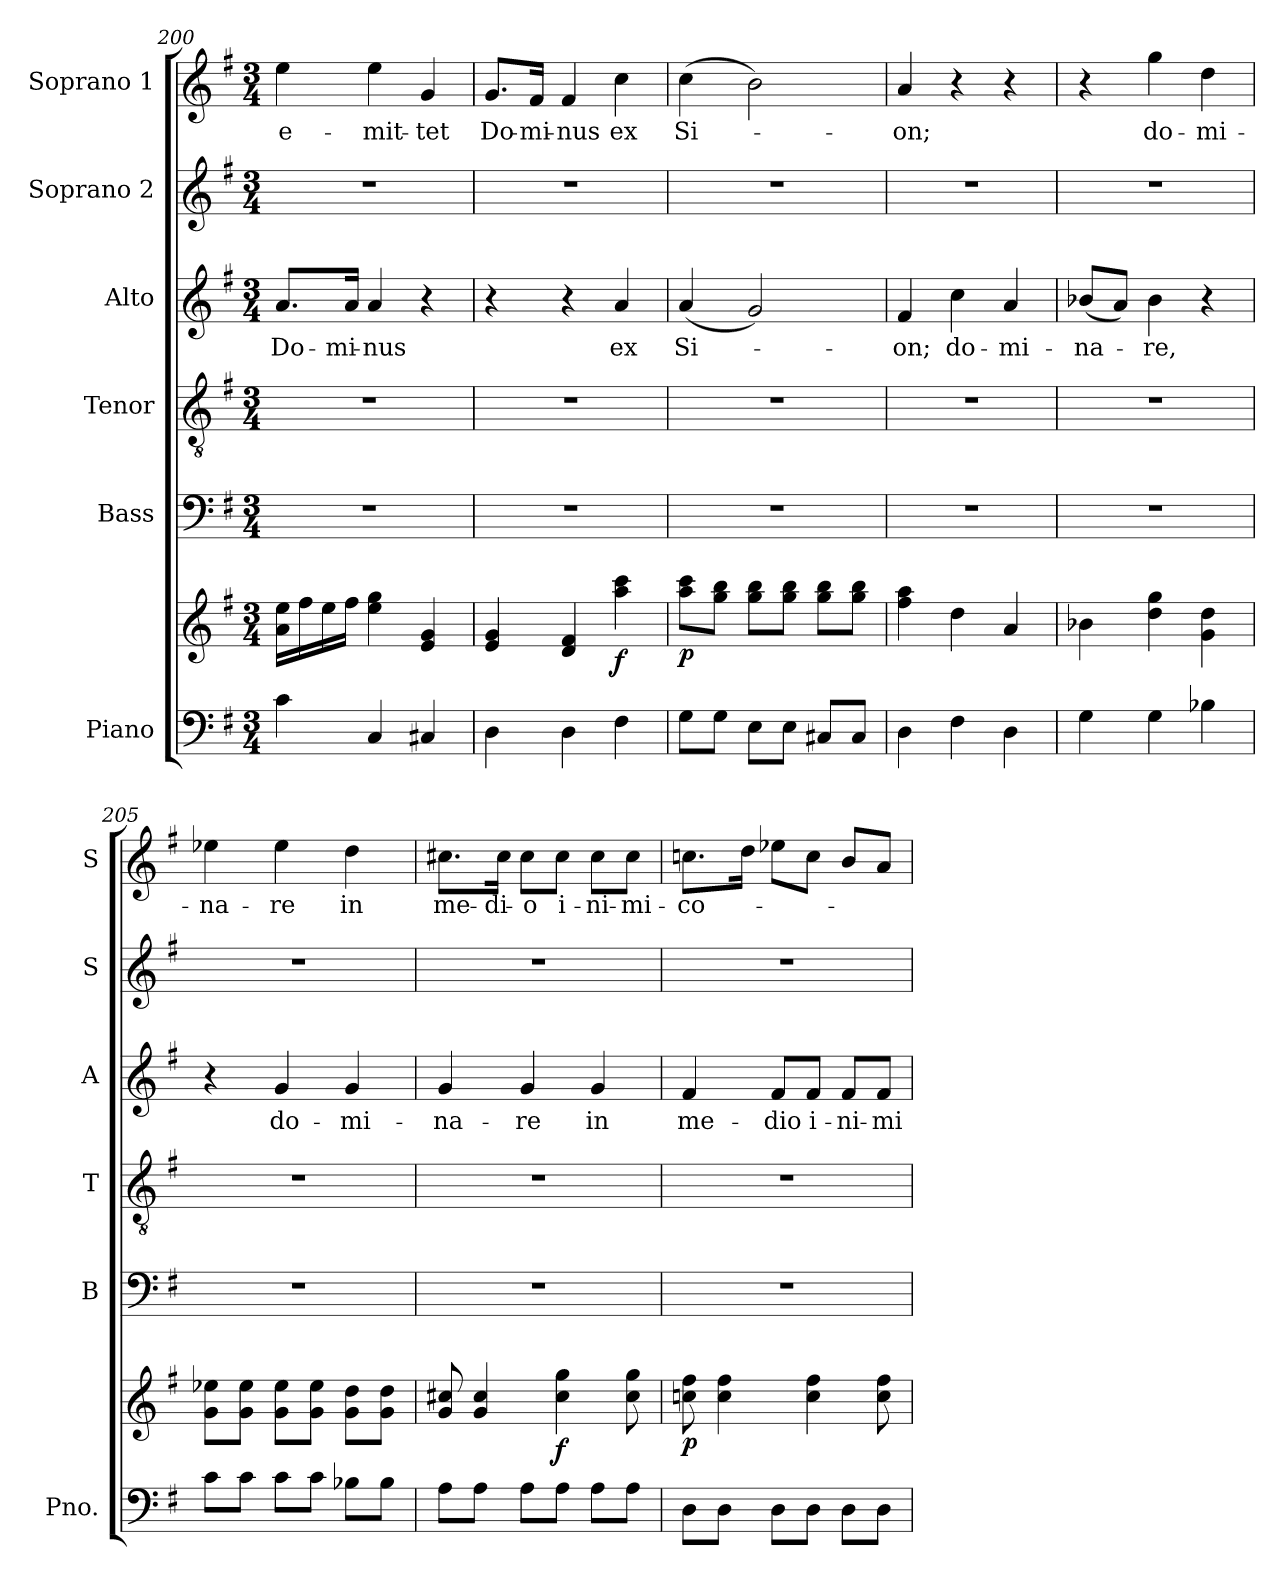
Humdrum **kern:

**kern	**kern	**dynam	**kern	**kern	**kern	**text	**kern	**kern	**text
*part6	*part6	*part6	*part5	*part4	*part3	*part3	*part2	*part1	*part1
*staff7	*staff6	*staff6/7	*staff5	*staff4	*staff3	*staff3	*staff2	*staff1	*staff1
*I"Piano	*	*	*I"Bass	*I"Tenor	*I"Alto	*	*I"Soprano 2	*I"Soprano 1	*
*I'Pno.	*	*	*I'B	*I'T	*I'A	*	*I'S	*I'S	*
*clefF4	*clefG2	*	*clefF4	*clefGv2	*clefG2	*	*clefG2	*clefG2	*
*k[f#]	*k[f#]	*	*k[f#]	*k[f#]	*k[f#]	*	*k[f#]	*k[f#]	*
*G:	*G:	*	*G:	*G:	*G:	*	*G:	*G:	*
*M3/4	*M3/4	*	*M3/4	*M3/4	*M3/4	*	*M3/4	*M3/4	*
=200	=200	=200	=200	=200	=200	=200	=200	=200	=200
!	!	!	!	!	!	!LO:LY:b	!	!	!LO:LY:b
4c\	16a\ 16ee\LL	.	2.r	2.r	8.a/L	Do-	2.r	4ee\	e-
.	16ff#\	.	.	.	.	.	.	.	.
.	16ee\	.	.	.	.	.	.	.	.
!	!	!	!	!	!	!LO:LY:b	!	!	!
.	16ff#\JJ	.	.	.	16a/Jk	-mi-	.	.	.
!	!	!	!	!	!	!LO:LY:b	!	!	!LO:LY:b
4C/	4ee\ 4gg\	.	.	.	4a/	-nus	.	4ee\	-mit-
!	!	!	!	!	!	!	!	!	!LO:LY:b
4C#X/	4e/ 4g/	.	.	.	4r	.	.	4g/	-tet
=201	=201	=201	=201	=201	=201	=201	=201	=201	=201
!	!	!	!	!	!	!	!	!	!LO:LY:b
4D\	4e/ 4g/	.	2.r	2.r	4r	.	2.r	8.g/L	Do-
!	!	!	!	!	!	!	!	!	!LO:LY:b
.	.	.	.	.	.	.	.	16f#/Jk	-mi-
!	!	!	!	!	!	!	!	!	!LO:LY:b
4D\	4d/ 4f#/	.	.	.	4r	.	.	4f#/	-nus
!	!	!LO:DY:b	!	!	!	!LO:LY:b	!	!	!LO:LY:b
4F#\	4aa\ 4ccc\	f	.	.	4a/	ex	.	4cc\	ex
=202	=202	=202	=202	=202	=202	=202	=202	=202	=202
!	!	!LO:DY:b	!	!	!	!LO:LY:b	!	!	!LO:LY:b
8G\L	8aa\ 8ccc\L	p	2.r	2.r	(<4a/	Si-	2.r	(4cc\	Si-
8G\J	8gg\ 8bb\J	.	.	.	.	.	.	.	.
8E\L	8gg\ 8bb\L	.	.	.	2g/)	.	.	2b\)	.
8E\J	8gg\ 8bb\J	.	.	.	.	.	.	.	.
8C#X/L	8gg\ 8bb\L	.	.	.	.	.	.	.	.
8C#/J	8gg\ 8bb\J	.	.	.	.	.	.	.	.
!!LO:PB:g=z
=203	=203	=203	=203	=203	=203	=203	=203	=203	=203
!	!	!	!	!	!	!LO:LY:b	!	!	!LO:LY:b
4D\	4ff#\ 4aa\	.	2.r	2.r	4f#/	-on;	2.r	4a/	-on;
!	!	!	!	!	!	!LO:LY:b	!	!	!
4F#\	4dd\	.	.	.	4cc\	do-	.	4r	.
!	!	!	!	!	!	!LO:LY:b	!	!	!
4D\	4a/	.	.	.	4a/	-mi-	.	4r	.
=204	=204	=204	=204	=204	=204	=204	=204	=204	=204
!	!	!	!	!	!	!LO:LY:b	!	!	!
4G\	4b-X\	.	2.r	2.r	(<8b-X/L	-na-	2.r	4r	.
.	.	.	.	.	8a/J)	.	.	.	.
!	!	!	!	!	!	!LO:LY:b	!	!	!LO:LY:b
4G\	4dd\ 4gg\	.	.	.	4b-\	-re,	.	4gg\	do-
!	!	!	!	!	!	!	!	!	!LO:LY:b
4B-X\	4g\ 4dd\	.	.	.	4r	.	.	4dd\	-mi-
=205	=205	=205	=205	=205	=205	=205	=205	=205	=205
!	!	!	!	!	!	!	!	!	!LO:LY:b
8c\L	8g\ 8ee-X\L	.	2.r	2.r	4r	.	2.r	4ee-X\	-na-
8c\J	8g\ 8ee-\J	.	.	.	.	.	.	.	.
!	!	!	!	!	!	!LO:LY:b	!	!	!LO:LY:b
8c\L	8g\ 8ee-\L	.	.	.	4g/	do-	.	4ee-\	-re
8c\J	8g\ 8ee-\J	.	.	.	.	.	.	.	.
!	!	!	!	!	!	!LO:LY:b	!	!	!LO:LY:b
8B-X\L	8g\ 8dd\L	.	.	.	4g/	-mi-	.	4dd\	in
8B-\J	8g\ 8dd\J	.	.	.	.	.	.	.	.
=206	=206	=206	=206	=206	=206	=206	=206	=206	=206
!	!	!	!	!	!	!LO:LY:b	!	!	!LO:LY:b
8A\L	8g/ 8cc#X/	.	2.r	2.r	4g/	-na-	2.r	8.cc#X\L	me-
8A\J	4g/ 4cc#/	.	.	.	.	.	.	.	.
!	!	!	!	!	!	!	!	!	!LO:LY:b
.	.	.	.	.	.	.	.	16cc#\Jk	-di-
!	!	!	!	!	!	!LO:LY:b	!	!	!LO:LY:b
8A\L	.	.	.	.	4g/	-re	.	8cc#\L	-o
!	!	!LO:DY:b	!	!	!	!	!	!	!LO:LY:b
8A\J	4cc#\ 4gg\	f	.	.	.	.	.	8cc#\J	i-
!	!	!	!	!	!	!LO:LY:b	!	!	!LO:LY:b
8A\L	.	.	.	.	4g/	in	.	8cc#\L	-ni-
!	!	!	!	!	!	!	!	!	!LO:LY:b
8A\J	8cc#\ 8gg\	.	.	.	.	.	.	8cc#\J	-mi-
!!LO:LB:g=z
=207	=207	=207	=207	=207	=207	=207	=207	=207	=207
!	!	!LO:DY:b	!	!	!	!LO:LY:b	!	!	!LO:LY:b
8D\L	8ccn\ 8ff#\	p	2.r	2.r	4f#/	me-	2.r	8.ccn\L	-co-
8D\J	4cc\ 4ff#\	.	.	.	.	.	.	.	.
.	.	.	.	.	.	.	.	16dd\Jk	.
!	!	!	!	!	!	!LO:LY:b	!	!	!
8D\L	.	.	.	.	8f#/L	-dio	.	8ee-X\L	.
!	!	!	!	!	!	!LO:LY:b	!	!	!
8D\J	4cc\ 4ff#\	.	.	.	8f#/J	i-	.	8cc\J	.
!	!	!	!	!	!	!LO:LY:b	!	!	!
8D\L	.	.	.	.	8f#/L	-ni-	.	8b/L	.
!	!	!	!	!	!	!LO:LY:b	!	!	!
8D\J	8cc\ 8ff#\	.	.	.	8f#/J	-mi-	.	8a/J	.
=	=	=	=	=	=	=	=	=	=
*-	*-	*-	*-	*-	*-	*-	*-	*-	*-
